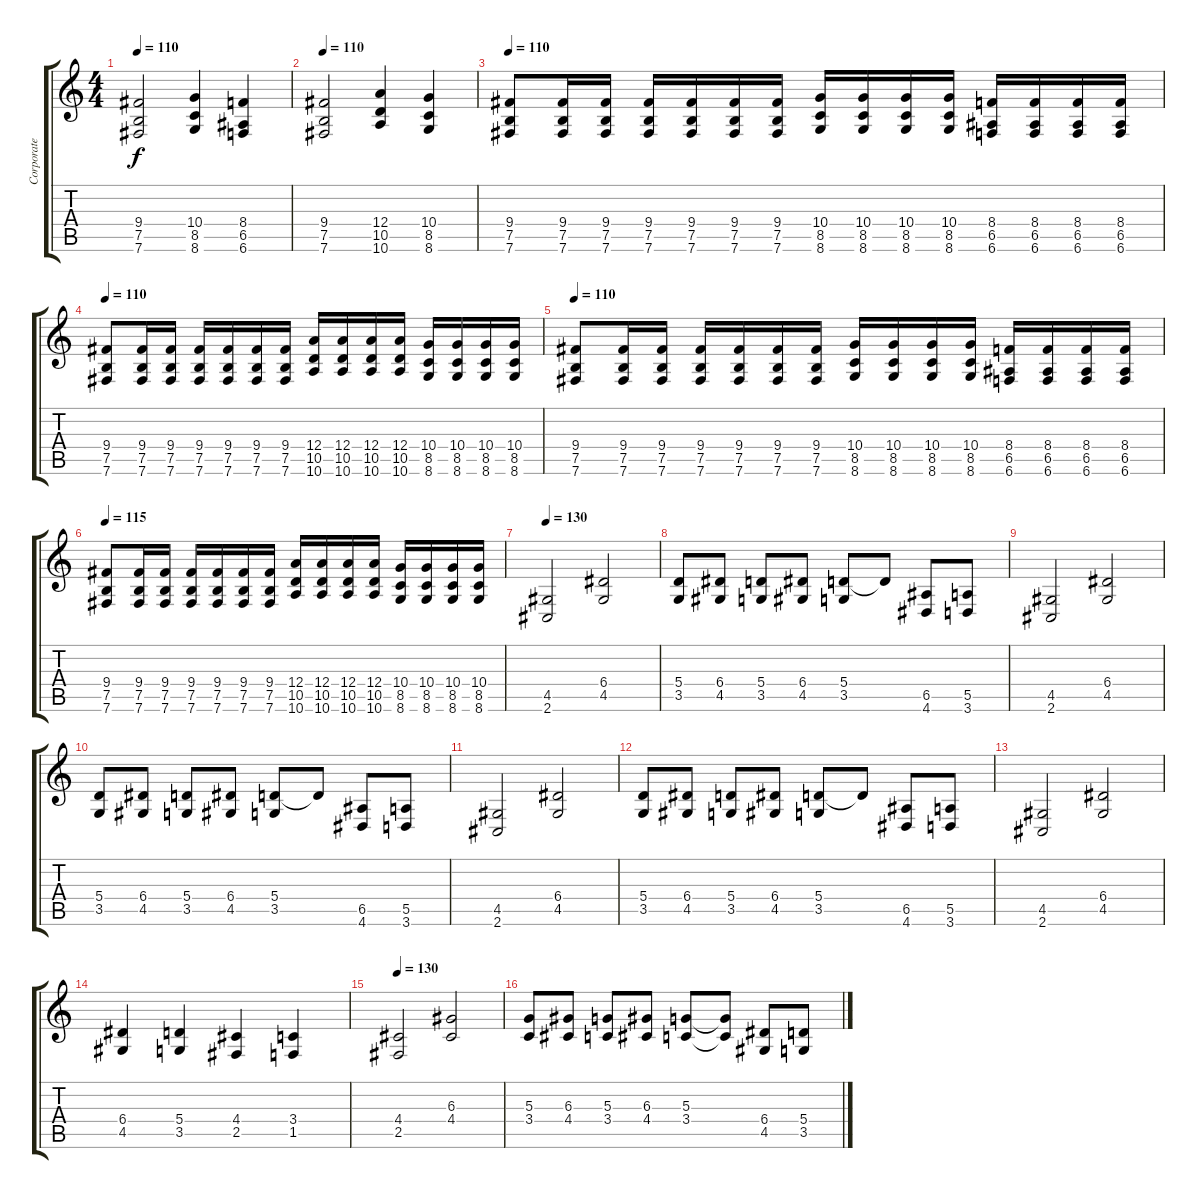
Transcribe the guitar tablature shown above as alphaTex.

\track ("Corporate Death (L)" "Corporate ") {instrument distortionguitar}
\staff {score tabs}
\tuning (B3 Gb3 D3 A2 E2 B1) {hide}
\ts (4 4)
\tempo 110
\clef g2
\ks c
(9.4 7.5 7.6).2{dy f} (10.4 8.5 8.6).4 (8.4 6.5 6.6).4 |
\tempo 110
(9.4 7.5 7.6).2 (12.4 10.5 10.6).4 (10.4 8.5 8.6).4 |
\tempo 110
(9.4 7.5 7.6).8 (9.4 7.5 7.6).16 (9.4 7.5 7.6).16 (9.4 7.5 7.6).16 (9.4 7.5 7.6).16 (9.4 7.5 7.6).16 (9.4 7.5 7.6).16 (10.4 8.5 8.6).16 (10.4 8.5 8.6).16 (10.4 8.5 8.6).16 (10.4 8.5 8.6).16 (8.4 6.5 6.6).16 (8.4 6.5 6.6).16 (8.4 6.5 6.6).16 (8.4 6.5 6.6).16 |
\tempo 110
(9.4 7.5 7.6).8 (9.4 7.5 7.6).16 (9.4 7.5 7.6).16 (9.4 7.5 7.6).16 (9.4 7.5 7.6).16 (9.4 7.5 7.6).16 (9.4 7.5 7.6).16 (12.4 10.5 10.6).16 (12.4 10.5 10.6).16 (12.4 10.5 10.6).16 (12.4 10.5 10.6).16 (10.4 8.5 8.6).16 (10.4 8.5 8.6).16 (10.4 8.5 8.6).16 (10.4 8.5 8.6).16 |
\tempo 110
(9.4 7.5 7.6).8 (9.4 7.5 7.6).16 (9.4 7.5 7.6).16 (9.4 7.5 7.6).16 (9.4 7.5 7.6).16 (9.4 7.5 7.6).16 (9.4 7.5 7.6).16 (10.4 8.5 8.6).16 (10.4 8.5 8.6).16 (10.4 8.5 8.6).16 (10.4 8.5 8.6).16 (8.4 6.5 6.6).16 (8.4 6.5 6.6).16 (8.4 6.5 6.6).16 (8.4 6.5 6.6).16 |
\tempo 115
(9.4 7.5 7.6).8 (9.4 7.5 7.6).16 (9.4 7.5 7.6).16 (9.4 7.5 7.6).16 (9.4 7.5 7.6).16 (9.4 7.5 7.6).16 (9.4 7.5 7.6).16 (12.4 10.5 10.6).16 (12.4 10.5 10.6).16 (12.4 10.5 10.6).16 (12.4 10.5 10.6).16 (10.4 8.5 8.6).16 (10.4 8.5 8.6).16 (10.4 8.5 8.6).16 (10.4 8.5 8.6).16 |
\tempo 130
(4.5 2.6).2 (6.4 4.5).2 |
(5.4 3.5).8 (6.4 4.5).8 (5.4 3.5).8 (6.4 4.5).8 (5.4 3.5).8 5.4{t}.8 (6.5 4.6).8 (5.5 3.6).8 |
(4.5 2.6).2 (6.4 4.5).2 |
(5.4 3.5).8 (6.4 4.5).8 (5.4 3.5).8 (6.4 4.5).8 (5.4 3.5).8 5.4{t}.8 (6.5 4.6).8 (5.5 3.6).8 |
(4.5 2.6).2 (6.4 4.5).2 |
(5.4 3.5).8 (6.4 4.5).8 (5.4 3.5).8 (6.4 4.5).8 (5.4 3.5).8 5.4{t}.8 (6.5 4.6).8 (5.5 3.6).8 |
(4.5 2.6).2 (6.4 4.5).2 |
(6.4 4.5).4 (5.4 3.5).4 (4.4 2.5).4 (3.4 1.5).4 |
\tempo 130
(4.4 2.5).2 (6.3 4.4).2 |
(5.3 3.4).8 (6.3 4.4).8 (5.3 3.4).8 (6.3 4.4).8 (5.3 3.4).8 (5.3{t} 3.4{t}).8 (6.4 4.5).8 (5.4 3.5).8
